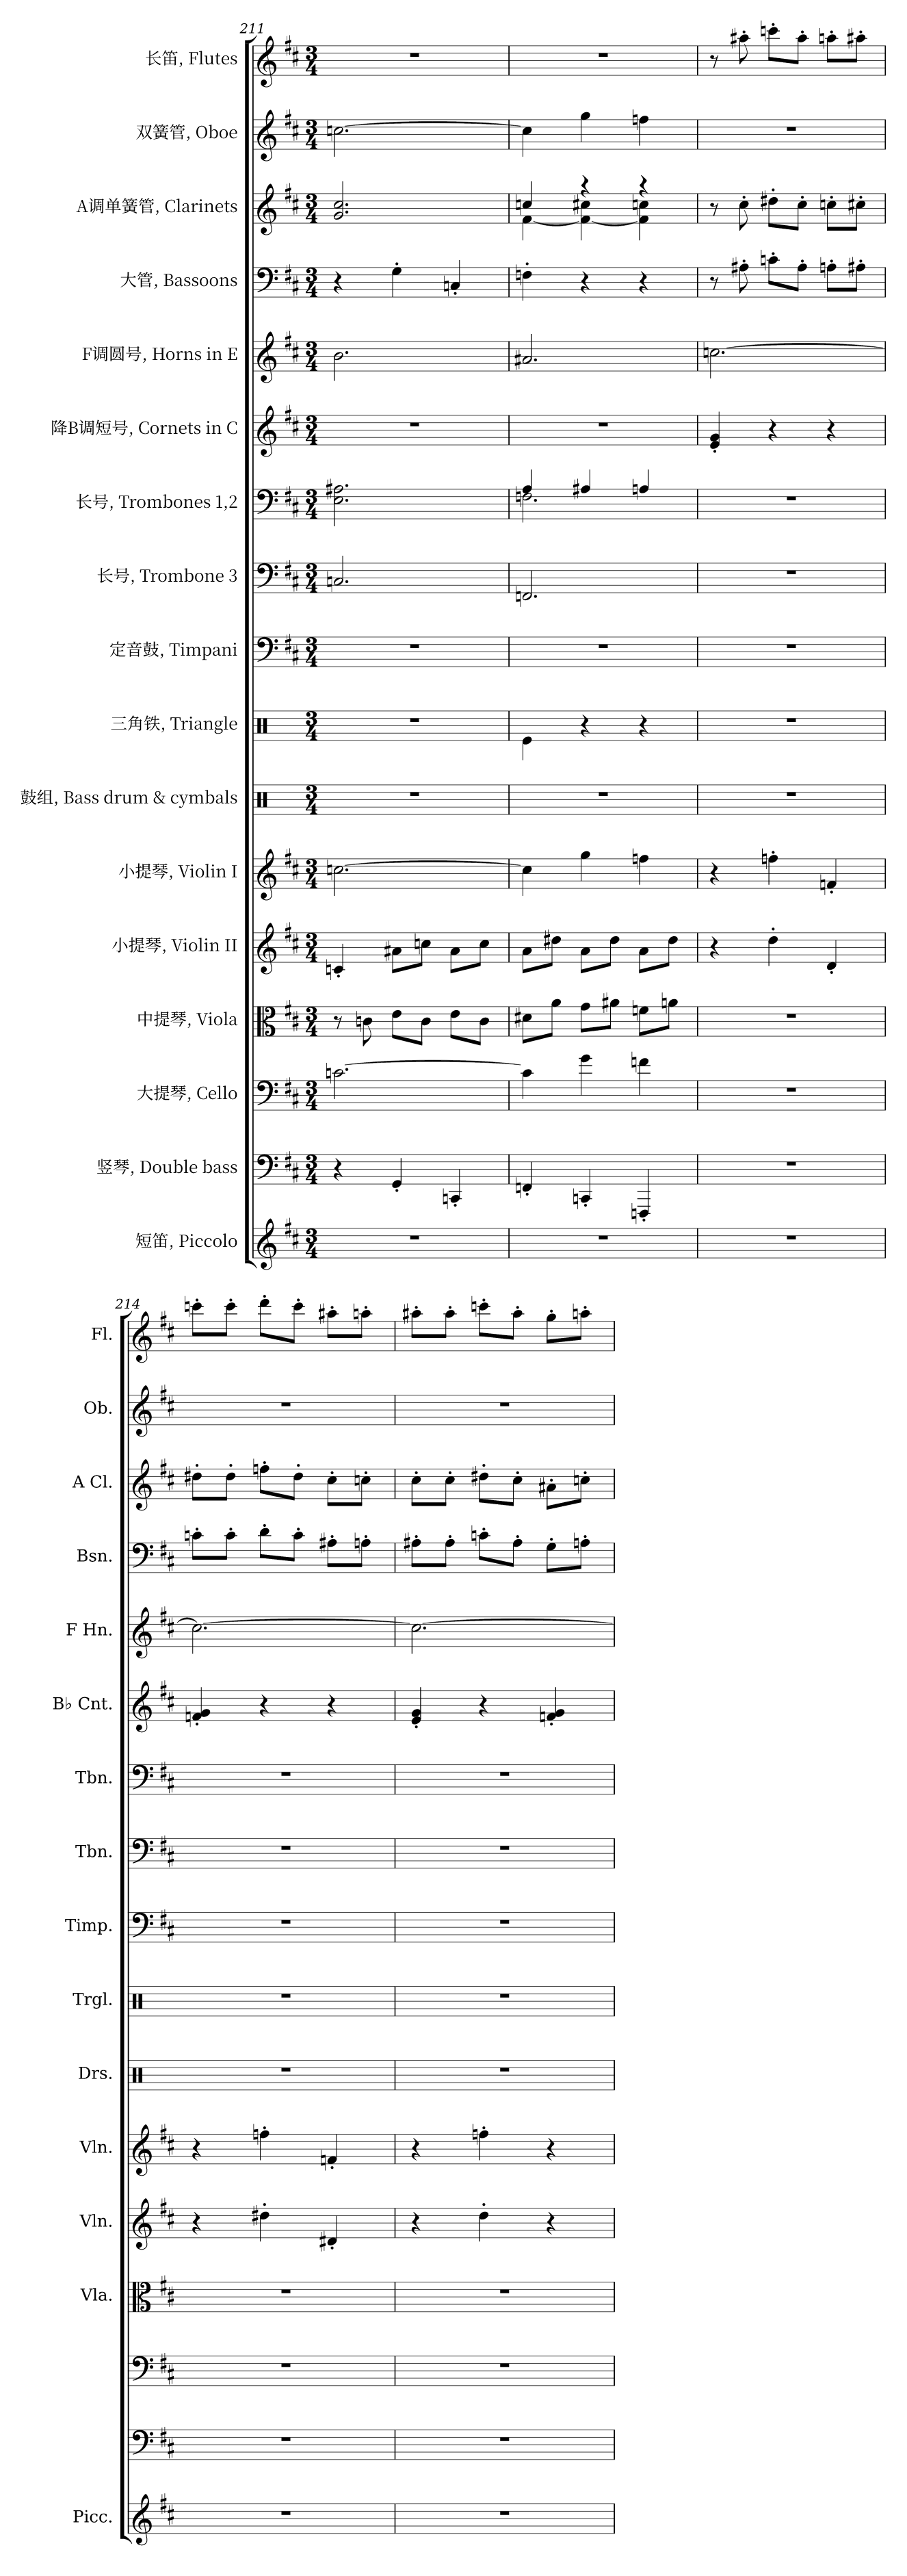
**kern	**kern	**kern	**kern	**kern	**kern	**kern	**kern	**kern	**kern	**kern	**kern	**kern	**kern	**kern	**kern	**kern
*part17	*part16	*part15	*part14	*part13	*part12	*part11	*part10	*part9	*part8	*part7	*part6	*part5	*part4	*part3	*part2	*part1
*staff17	*staff16	*staff15	*staff14	*staff13	*staff12	*staff11	*staff10	*staff9	*staff8	*staff7	*staff6	*staff5	*staff4	*staff3	*staff2	*staff1
*I"短笛, Piccolo	*I"竖琴, Double bass	*I"大提琴, Cello	*I"中提琴, Viola	*I"小提琴, Violin II	*I"小提琴, Violin I	*I"鼓组, Bass drum &amp; cymbals	*I"三角铁, Triangle	*I"定音鼓, Timpani	*I"长号, Trombone 3	*I"长号, Trombones 1,2	*I"降B调短号, Cornets in C	*I"F调圆号, Horns in E	*I"大管, Bassoons	*I"A调单簧管, Clarinets	*I"双簧管, Oboe	*I"长笛, Flutes
*I'Picc.	*	*	*I'Vla.	*I'Vln.	*I'Vln.	*I'Drs.	*I'Trgl.	*I'Timp.	*I'Tbn.	*I'Tbn.	*I'B♭ Cnt.	*I'F Hn.	*I'Bsn.	*I'A Cl.	*I'Ob.	*I'Fl.
*clefG2	*clefF4	*clefF4	*clefC3	*clefG2	*clefG2	*clefX	*clefX	*clefF4	*clefF4	*clefF4	*clefG2	*clefG2	*clefF4	*clefG2	*clefG2	*clefG2
*ITrd-7c-12	*	*	*	*	*	*	*	*	*	*	*ITrd1c2	*ITrd4c7	*	*ITrd2c3	*	*
*k[f#c#]	*k[f#c#]	*k[f#c#]	*k[f#c#]	*k[f#c#]	*k[f#c#]	*k[]	*k[]	*k[f#c#]	*k[f#c#]	*k[f#c#]	*k[]	*k[f#]	*k[f#c#]	*k[f#c#g#d#a#]	*k[f#c#]	*k[f#c#]
*M3/4	*M3/4	*M3/4	*M3/4	*M3/4	*M3/4	*M3/4	*M3/4	*M3/4	*M3/4	*M3/4	*M3/4	*M3/4	*M3/4	*M3/4	*M3/4	*M3/4
=211	=211	=211	=211	=211	=211	=211	=211	=211	=211	=211	=211	=211	=211	=211	=211	=211
2.r	4r	[2.cn\	8r	4cn'/	[2.ccn\	2.r	2.r	2.r	2.Cn/	2.E\ 2.A#X\	2.r	2.e\	4r	2.e/ 2.a#/	[2.ccn\	2.r
.	.	.	8cn\	.	.	.	.	.	.	.	.	.	.	.	.	.
.	4GG'/	.	8e\L	8a#X\L	.	.	.	.	.	.	.	.	4G'\	.	.	.
.	.	.	8c\J	8ccn\J	.	.	.	.	.	.	.	.	.	.	.	.
.	4CCn'/	.	8e\L	8a#\L	.	.	.	.	.	.	.	.	4Cn'/	.	.	.
.	.	.	8c\J	8cc\J	.	.	.	.	.	.	.	.	.	.	.	.
=212	=212	=212	=212	=212	=212	=212	=212	=212	=212	=212	=212	=212	=212	=212	=212	=212
*	*	*	*	*	*	*	*	*	*	*^	*	*	*	*^	*	*
2.r	4FFn'/	4c\]	8d#X\L	8a\L	4cc\]	2.r	4Re\	2.r	2.FFn/	4A/	2.Fn\	2.r	2.d#X/	4Fn'\	4an/	[4d#\	4cc\]	2.r
.	.	.	8a\J	8dd#X\J	.	.	.	.	.	.	.	.	.	.	.	.	.	.
.	4CCn'/	4g\	8g\L	8a\L	4gg\	.	4r	.	.	4A#X/	.	.	.	4r	4r	4d#\_ 4a#X\	4gg\	.
.	.	.	8a#X\J	8dd#\J	.	.	.	.	.	.	.	.	.	.	.	.	.	.
.	4FFFn'/	4fn\	8fn\L	8a\L	4ffn\	.	4r	.	.	4An/	.	.	.	4r	4r	4d#\] 4an\	4ffn\	.
.	.	.	8an\J	8dd#\J	.	.	.	.	.	.	.	.	.	.	.	.	.	.
*	*	*	*	*	*	*	*	*	*	*v	*v	*	*	*	*v	*v	*	*
=213	=213	=213	=213	=213	=213	=213	=213	=213	=213	=213	=213	=213	=213	=213	=213	=213
2.r	2.r	2.r	2.r	4r	4r	2.r	2.r	2.r	2.r	2.r	4d/' 4f/'	[2.fn\	8r	8r	2.r	8r
.	.	.	.	.	.	.	.	.	.	.	.	.	8A#X'\	8a#'\	.	8aa#X'\
.	.	.	.	4dd'\	4ffn'\	.	.	.	.	.	4r	.	8cn'\L	8b#X'\L	.	8cccn'\L
.	.	.	.	.	.	.	.	.	.	.	.	.	8A#'\J	8a#'\J	.	8aa#'\J
.	.	.	.	4d'/	4fn'/	.	.	.	.	.	4r	.	8An'\L	8an'\L	.	8aan'\L
.	.	.	.	.	.	.	.	.	.	.	.	.	8A#X'\J	8a#X'\J	.	8aa#X'\J
!!LO:PB:g=z
=214	=214	=214	=214	=214	=214	=214	=214	=214	=214	=214	=214	=214	=214	=214	=214	=214
2.r	2.r	2.r	2.r	4r	4r	2.r	2.r	2.r	2.r	2.r	4e-X/' 4f/'	2.f\_	8cn'\L	8b#X'\L	2.r	8cccn'\L
.	.	.	.	.	.	.	.	.	.	.	.	.	8c'\J	8b#'\J	.	8ccc'\J
.	.	.	.	4dd#X'\	4ffn'\	.	.	.	.	.	4r	.	8d'\L	8ddn'\L	.	8ddd'\L
.	.	.	.	.	.	.	.	.	.	.	.	.	8c'\J	8b#'\J	.	8ccc'\J
.	.	.	.	4d#X'/	4fn'/	.	.	.	.	.	4r	.	8A#X'\L	8a#'\L	.	8aa#X'\L
.	.	.	.	.	.	.	.	.	.	.	.	.	8An'\J	8an'\J	.	8aan'\J
=215	=215	=215	=215	=215	=215	=215	=215	=215	=215	=215	=215	=215	=215	=215	=215	=215
2.r	2.r	2.r	2.r	4r	4r	2.r	2.r	2.r	2.r	2.r	4d/' 4f/'	2.f\_	8A#X'\L	8a#'\L	2.r	8aa#X'\L
.	.	.	.	.	.	.	.	.	.	.	.	.	8A#'\J	8a#'\J	.	8aa#'\J
.	.	.	.	4dd'\	4ffn'\	.	.	.	.	.	4r	.	8cn'\L	8b#X'\L	.	8cccn'\L
.	.	.	.	.	.	.	.	.	.	.	.	.	8A#'\J	8a#'\J	.	8aa#'\J
.	.	.	.	4r	4r	.	.	.	.	.	4e-X/' 4f/'	.	8G'\L	8f##X'\L	.	8gg'\L
.	.	.	.	.	.	.	.	.	.	.	.	.	8An'\J	8an'\J	.	8aan'\J
=	=	=	=	=	=	=	=	=	=	=	=	=	=	=	=	=
*-	*-	*-	*-	*-	*-	*-	*-	*-	*-	*-	*-	*-	*-	*-	*-	*-
